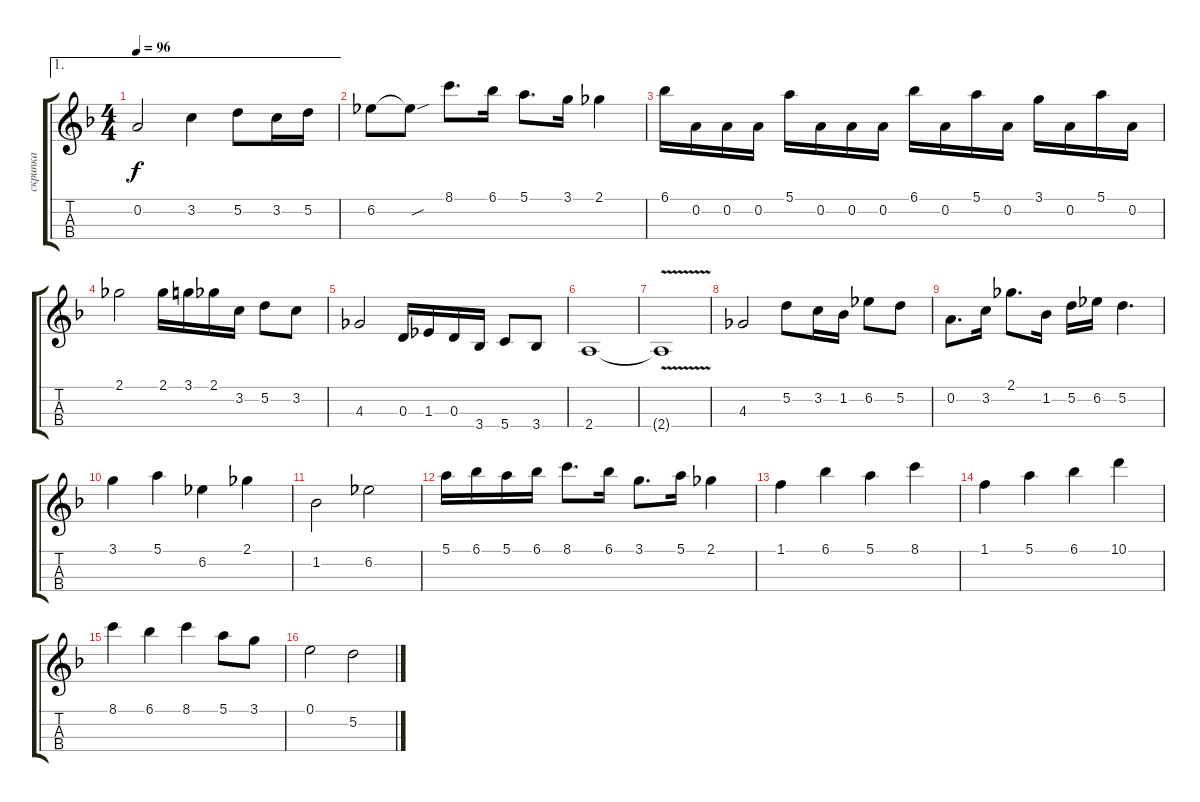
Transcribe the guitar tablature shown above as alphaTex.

\track ("скрипка" "скрипка") {instrument violin}
\staff {score tabs}
\tuning (E5 A4 D4 G3) {hide}
\ae 1
\ts (4 4)
\tempo 96
\clef g2
\ks dminor
0.2.2{dy f} 3.2.4 5.2.8 3.2.16 5.2.16 |
6.2.8 6.2{sou t}.8 8.1.8{d} 6.1.16 5.1.8{d} 3.1.16 2.1.4 |
6.1.16 0.2.16 0.2.16 0.2.16 5.1.16 0.2.16 0.2.16 0.2.16 6.1.16 0.2.16 5.1.16 0.2.16 3.1.16 0.2.16 5.1.16 0.2.16 |
2.1.2 2.1.16 3.1.16 2.1.16 3.2.16 5.2.8 3.2.8 |
4.3.2 0.3.16 1.3.16 0.3.16 3.4.16 5.4.8 3.4.8 |
2.4.1 |
2.4{v t}.1 |
4.3.2 5.2.8 3.2.16 1.2.16 6.2.8 5.2.8 |
0.2.8{d} 3.2.16 2.1.8{d} 1.2.16 5.2.16 6.2.16 5.2.4{d} |
3.1.4 5.1.4 6.2.4 2.1.4 |
1.2.2 6.2.2 |
5.1.16 6.1.16 5.1.16 6.1.16 8.1.8{d} 6.1.16 3.1.8{d} 5.1.16 2.1.4 |
1.1.4{instrument pizzicatostrings} 6.1.4 5.1.4 8.1.4 |
1.1.4 5.1.4 6.1.4 10.1.4 |
8.1.4 6.1.4 8.1.4 5.1.8 3.1.8 |
0.1.2 5.2.2{instrument violin}
